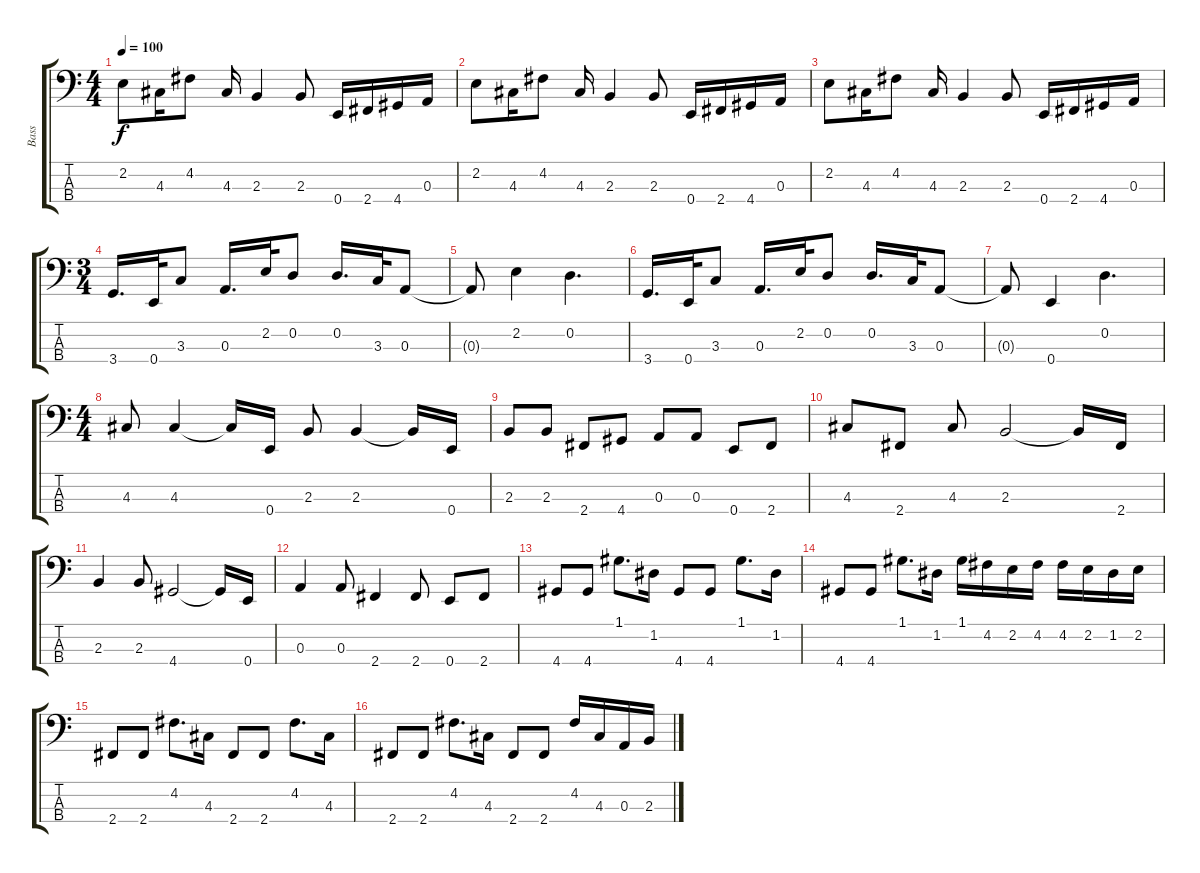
\track ("Bass" "Bass") {instrument electricbassfinger}
\staff {score tabs}
\tuning (G2 D2 A1 E1) {hide}
\ts (4 4)
\tempo 100
\clef f4
\ks c
2.2.8{dy f} 4.3.16 4.2.8 4.3.16 2.3.4 2.3.8 0.4.16 2.4.16 4.4.16 0.3.16 |
2.2.8 4.3.16 4.2.8 4.3.16 2.3.4 2.3.8 0.4.16 2.4.16 4.4.16 0.3.16 |
2.2.8 4.3.16 4.2.8 4.3.16 2.3.4 2.3.8 0.4.16 2.4.16 4.4.16 0.3.16 |
\ts (3 4)
3.4.16{d} 0.4.32 3.3.8 0.3.16{d} 2.2.32 0.2.8 0.2.16{d} 3.3.32 0.3.8 |
0.3{t}.8 2.2.4 0.2.4{d} |
3.4.16{d} 0.4.32 3.3.8 0.3.16{d} 2.2.32 0.2.8 0.2.16{d} 3.3.32 0.3.8 |
0.3{t}.8 0.4.4 0.2.4{d} |
\ts (4 4)
4.3.8 4.3.4 4.3{t}.16 0.4.16 2.3.8 2.3.4 2.3{t}.16 0.4.16 |
2.3.8 2.3.8 2.4.8 4.4.8 0.3.8 0.3.8 0.4.8 2.4.8 |
4.3.8 2.4.8 4.3.8 2.3.2 2.3{t}.16 2.4.16 |
2.3.4 2.3.8 4.4.2 4.4{t}.16 0.4.16 |
0.3.4 0.3.8 2.4.4 2.4.8 0.4.8 2.4.8 |
4.4.8 4.4.8 1.1.8{d} 1.2.16 4.4.8 4.4.8 1.1.8{d} 1.2.16 |
4.4.8 4.4.8 1.1.8{d} 1.2.16 1.1.16 4.2.16 2.2.16 4.2.16 4.2.16 2.2.16 1.2.16 2.2.16 |
2.4.8 2.4.8 4.2.8{d} 4.3.16 2.4.8 2.4.8 4.2.8{d} 4.3.16 |
2.4.8 2.4.8 4.2.8{d} 4.3.16 2.4.8 2.4.8 4.2.16 4.3.16 0.3.16 2.3.16
